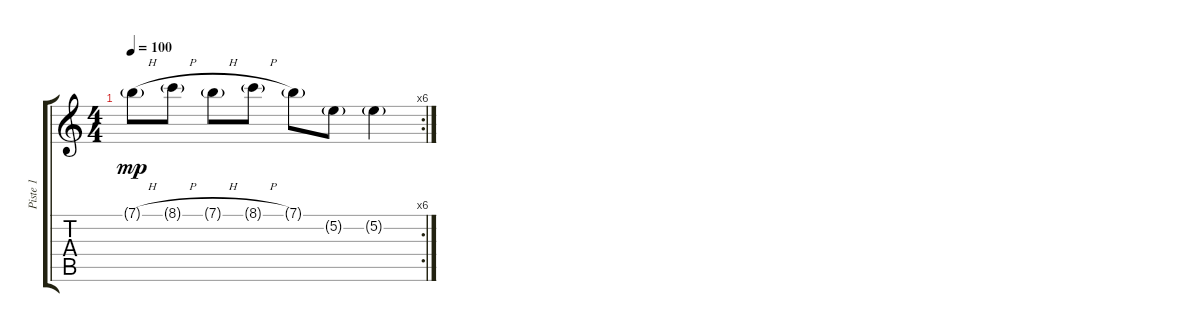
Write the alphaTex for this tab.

\track ("Piste 1" "Piste 1") {instrument overdrivenguitar}
\staff {score tabs}
\tuning (E4 B3 G3 D3 A2 D2) {hide}
\rc 6
\ts (4 4)
\tempo 100
\clef g2
\ks c
7.1{h g}.8{dy mp} 8.1{h g}.8 7.1{h g}.8 8.1{h g}.8 7.1{g}.8 5.2{g}.8 5.2{g}.4
